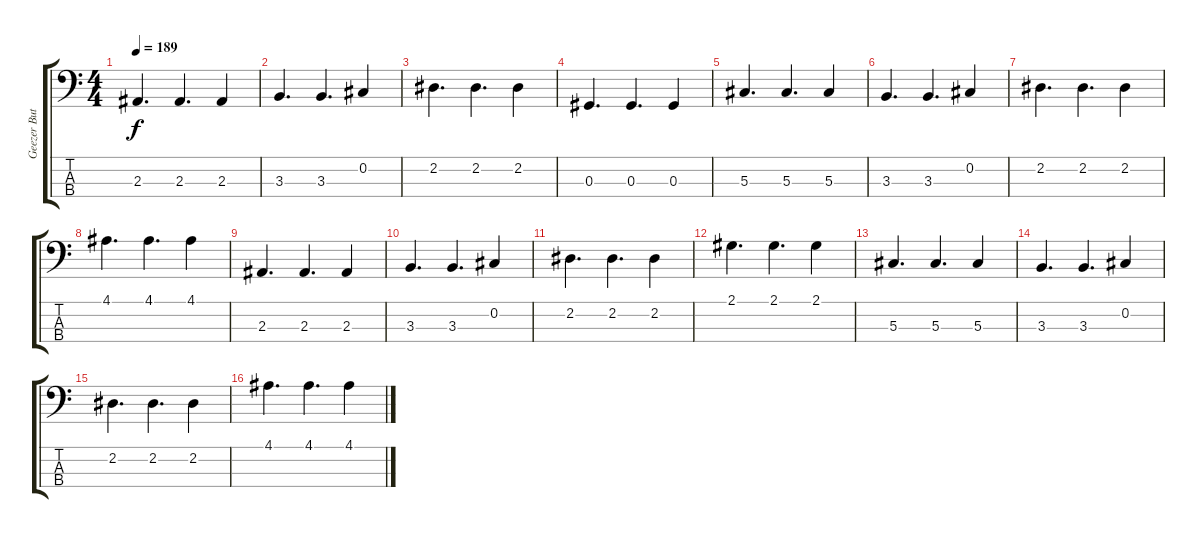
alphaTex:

\track ("Geezer Butler" "Geezer But") {instrument electricbasspick}
\staff {score tabs}
\tuning (Gb2 Db2 Ab1 Eb1) {hide}
\ts (4 4)
\tempo 189
\clef f4
\ks c
2.3.4{d dy f} 2.3.4{d} 2.3.4 |
3.3.4{d} 3.3.4{d} 0.2.4 |
2.2.4{d} 2.2.4{d} 2.2.4 |
0.3.4{d} 0.3.4{d} 0.3.4 |
5.3.4{d} 5.3.4{d} 5.3.4 |
3.3.4{d} 3.3.4{d} 0.2.4 |
2.2.4{d} 2.2.4{d} 2.2.4 |
4.1.4{d} 4.1.4{d} 4.1.4 |
2.3.4{d} 2.3.4{d} 2.3.4 |
3.3.4{d} 3.3.4{d} 0.2.4 |
2.2.4{d} 2.2.4{d} 2.2.4 |
2.1.4{d} 2.1.4{d} 2.1.4 |
5.3.4{d} 5.3.4{d} 5.3.4 |
3.3.4{d} 3.3.4{d} 0.2.4 |
2.2.4{d} 2.2.4{d} 2.2.4 |
4.1.4{d} 4.1.4{d} 4.1.4
